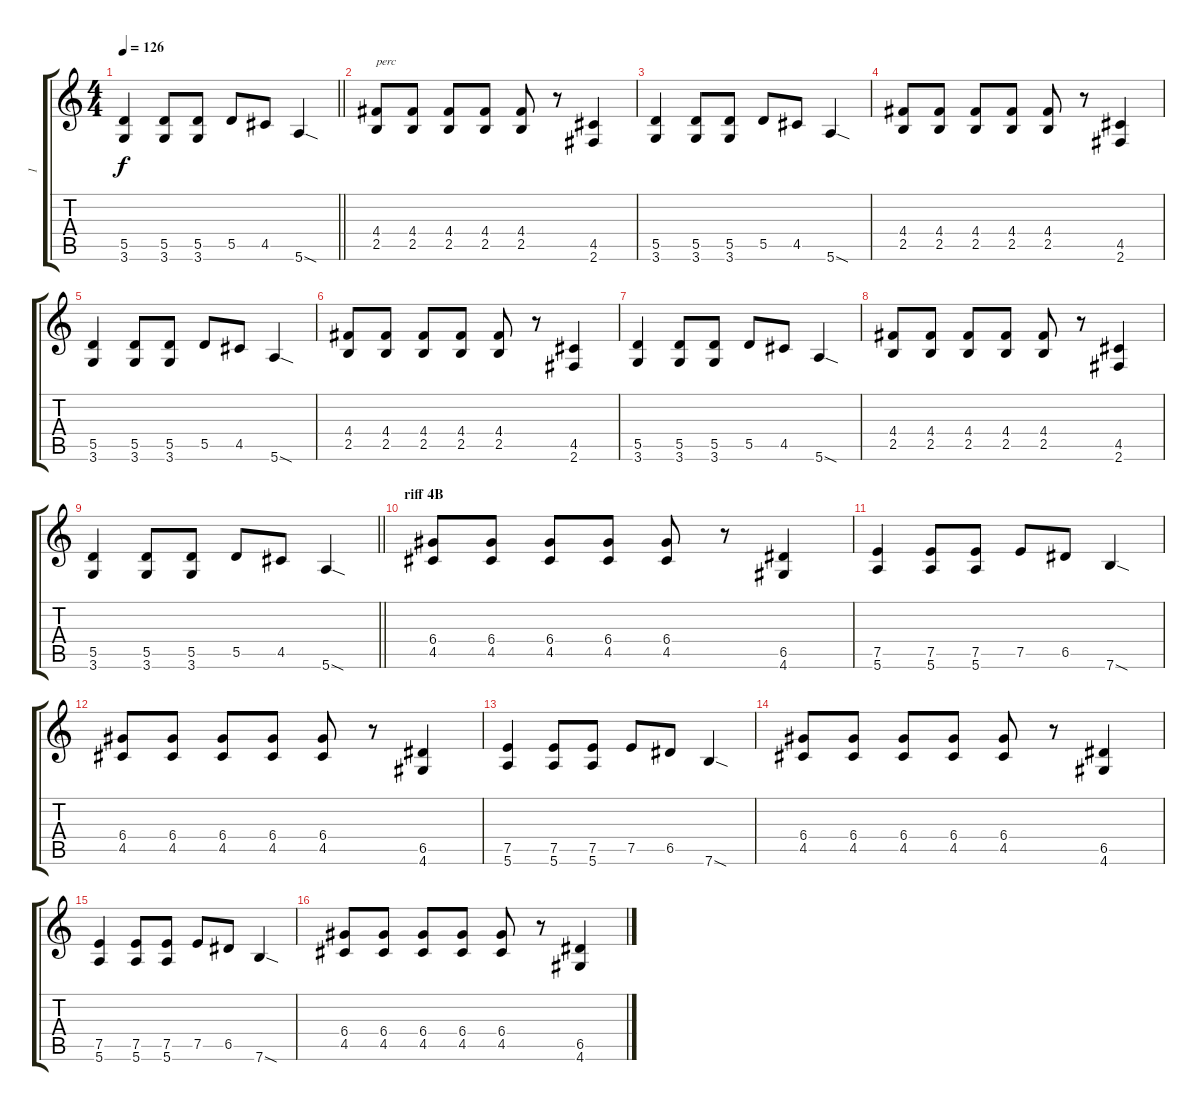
\track ("1" "1") {instrument overdrivenguitar}
\staff {score tabs}
\tuning (E4 B3 G3 D3 A2 E2) {hide}
\ts (4 4)
\tempo 126
\clef g2
\barLineRight lightlight
\ks c
(5.5 3.6).4{dy f} (5.5 3.6).8 (5.5 3.6).8 5.5.8 4.5.8 5.6{sod}.4 |
(4.4 2.5).8{txt "perc"} (4.4 2.5).8 (4.4 2.5).8 (4.4 2.5).8 (4.4 2.5).8 r.8 (4.5 2.6).4 |
(5.5 3.6).4 (5.5 3.6).8 (5.5 3.6).8 5.5.8 4.5.8 5.6{sod}.4 |
(4.4 2.5).8 (4.4 2.5).8 (4.4 2.5).8 (4.4 2.5).8 (4.4 2.5).8 r.8 (4.5 2.6).4 |
(5.5 3.6).4 (5.5 3.6).8 (5.5 3.6).8 5.5.8 4.5.8 5.6{sod}.4 |
(4.4 2.5).8 (4.4 2.5).8 (4.4 2.5).8 (4.4 2.5).8 (4.4 2.5).8 r.8 (4.5 2.6).4 |
(5.5 3.6).4 (5.5 3.6).8 (5.5 3.6).8 5.5.8 4.5.8 5.6{sod}.4 |
(4.4 2.5).8 (4.4 2.5).8 (4.4 2.5).8 (4.4 2.5).8 (4.4 2.5).8 r.8 (4.5 2.6).4 |
\barLineRight lightlight
(5.5 3.6).4 (5.5 3.6).8 (5.5 3.6).8 5.5.8 4.5.8 5.6{sod}.4 |
\section ("" "riff 4B")
(6.4 4.5).8 (6.4 4.5).8 (6.4 4.5).8 (6.4 4.5).8 (6.4 4.5).8 r.8 (6.5 4.6).4 |
(7.5 5.6).4 (7.5 5.6).8 (7.5 5.6).8 7.5.8 6.5.8 7.6{sod}.4 |
(6.4 4.5).8 (6.4 4.5).8 (6.4 4.5).8 (6.4 4.5).8 (6.4 4.5).8 r.8 (6.5 4.6).4 |
(7.5 5.6).4 (7.5 5.6).8 (7.5 5.6).8 7.5.8 6.5.8 7.6{sod}.4 |
(6.4 4.5).8 (6.4 4.5).8 (6.4 4.5).8 (6.4 4.5).8 (6.4 4.5).8 r.8 (6.5 4.6).4 |
(7.5 5.6).4 (7.5 5.6).8 (7.5 5.6).8 7.5.8 6.5.8 7.6{sod}.4 |
(6.4 4.5).8 (6.4 4.5).8 (6.4 4.5).8 (6.4 4.5).8 (6.4 4.5).8 r.8 (6.5 4.6).4
